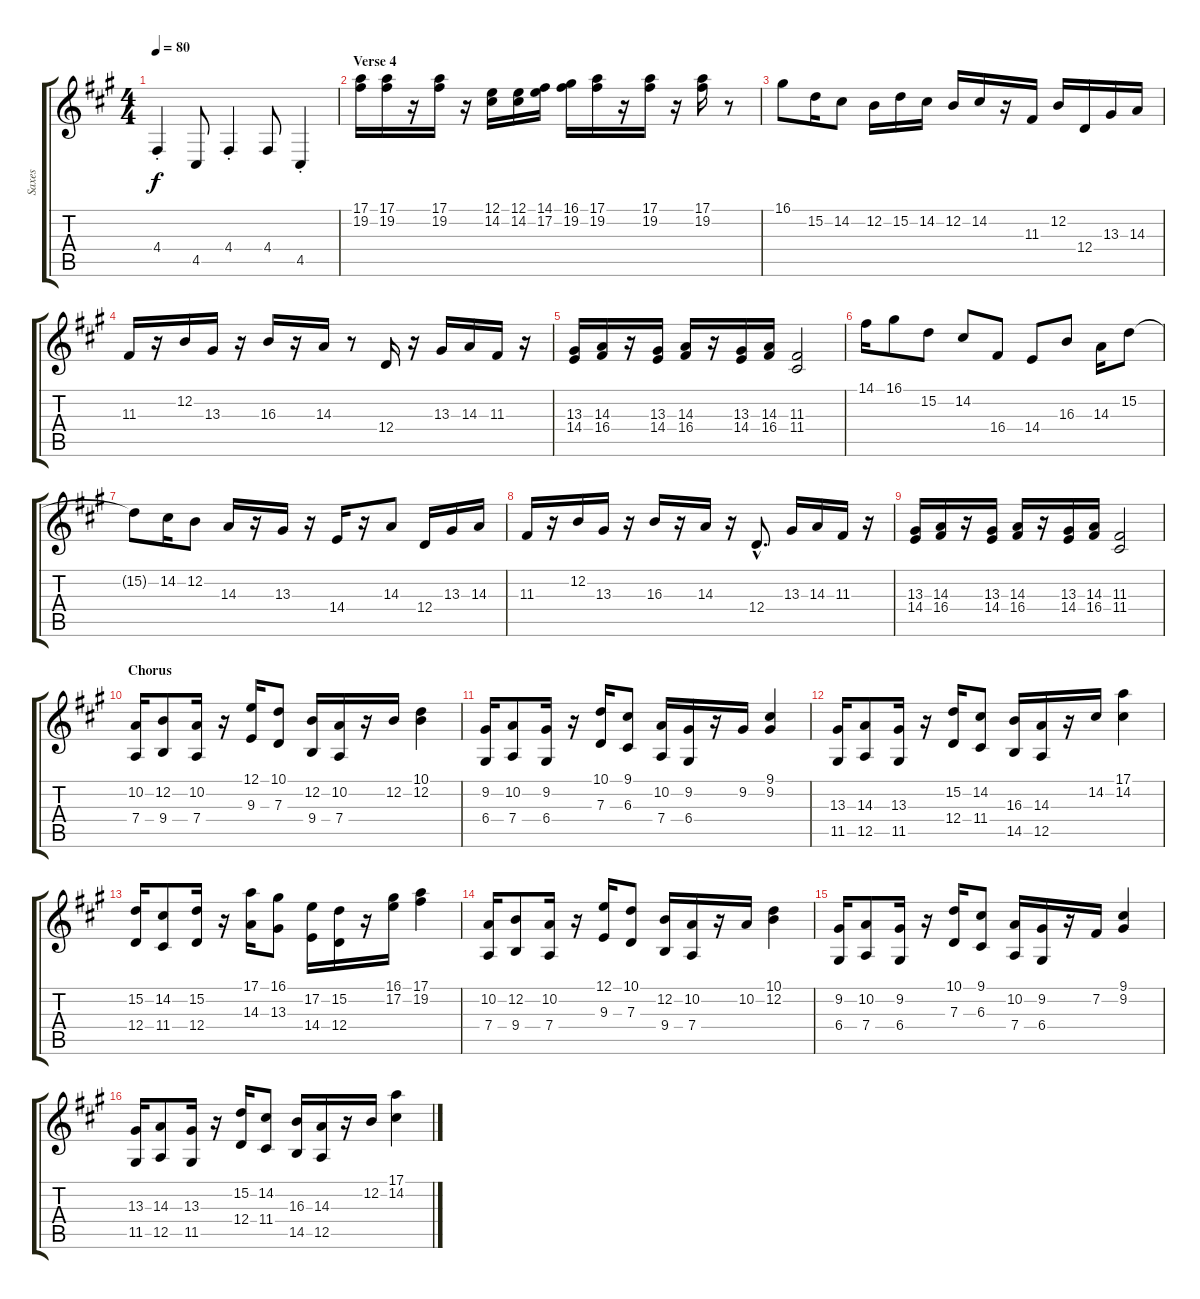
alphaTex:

\track ("Saxes" "Saxes") {instrument altosax}
\staff {score tabs}
\tuning (E4 B3 G3 D3 A2 E2) {hide}
\ts (4 4)
\tempo 80
\clef g2
\ks a
4.4{st}.4{dy f} 4.5.8 4.4{st}.4 4.4.8 4.5{st}.4 |
\section ("" "Verse 4")
(17.1 19.2).16 (17.1 19.2).16 r.16 (17.1 19.2).16 r.16 (12.1 14.2).16 (12.1 14.2).16 (14.1 17.2).16 (16.1 19.2).16 (17.1 19.2).16 r.16 (17.1 19.2).16 r.16 (17.1 19.2).16 r.8 |
16.1.8 15.2.16 14.2.8 12.2.16 15.2.16 14.2.16 12.2.16 14.2.16 r.16 11.3.16 12.2.16 12.4.16 13.3.16 14.3.16 |
11.3.16 r.16 12.2.16 13.3.16 r.16 16.3.16 r.16 14.3.16 r.8 12.4.16 r.16 13.3.16 14.3.16 11.3.16 r.16 |
(13.3 14.4).16 (14.3 16.4).16 r.16 (13.3 14.4).16 (14.3 16.4).16 r.16 (13.3 14.4).16 (14.3 16.4).16 (11.3 11.4).2 |
14.1.16 16.1.8 15.2.8 14.2.8 16.4.8 14.4.8 16.3.8 14.3.16 15.2.8 |
15.2{t}.8 14.2.16 12.2.8 14.3.16 r.16 13.3.16 r.16 14.4.16 r.16 14.3.8 12.4.16 13.3.16 14.3.16 |
11.3.16 r.16 12.2.16 13.3.16 r.16 16.3.16 r.16 14.3.16 r.16 12.4{hac}.8{d} 13.3.16 14.3.16 11.3.16 r.16 |
(13.3 14.4).16 (14.3 16.4).16 r.16 (13.3 14.4).16 (14.3 16.4).16 r.16 (13.3 14.4).16 (14.3 16.4).16 (11.3 11.4).2 |
\section ("" "Chorus")
(10.2 7.4).16 (12.2 9.4).8 (10.2 7.4).16 r.16 (12.1 9.3).16 (10.1 7.3).8 (12.2 9.4).16 (10.2 7.4).16 r.16 12.2.16 (10.1 12.2).4 |
(9.2 6.4).16 (10.2 7.4).8 (9.2 6.4).16 r.16 (10.1 7.3).16 (9.1 6.3).8 (10.2 7.4).16 (9.2 6.4).16 r.16 9.2.16 (9.1 9.2).4 |
(13.3 11.5).16 (14.3 12.5).8 (13.3 11.5).16 r.16 (15.2 12.4).16 (14.2 11.4).8 (16.3 14.5).16 (14.3 12.5).16 r.16 14.2.16 (17.1 14.2).4 |
(15.2 12.4).16 (14.2 11.4).8 (15.2 12.4).16 r.16 (17.1 14.3).16 (16.1 13.3).8 (17.2 14.4).16 (15.2 12.4).16 r.16 (16.1 17.2).16 (17.1 19.2).4 |
(10.2 7.4).16 (12.2 9.4).8 (10.2 7.4).16 r.16 (12.1 9.3).16 (10.1 7.3).8 (12.2 9.4).16 (10.2 7.4).16 r.16 10.2.16 (10.1 12.2).4 |
(9.2 6.4).16 (10.2 7.4).8 (9.2 6.4).16 r.16 (10.1 7.3).16 (9.1 6.3).8 (10.2 7.4).16 (9.2 6.4).16 r.16 7.2.16 (9.1 9.2).4 |
(13.3 11.5).16 (14.3 12.5).8 (13.3 11.5).16 r.16 (15.2 12.4).16 (14.2 11.4).8 (16.3 14.5).16 (14.3 12.5).16 r.16 12.2.16 (17.1 14.2).4
